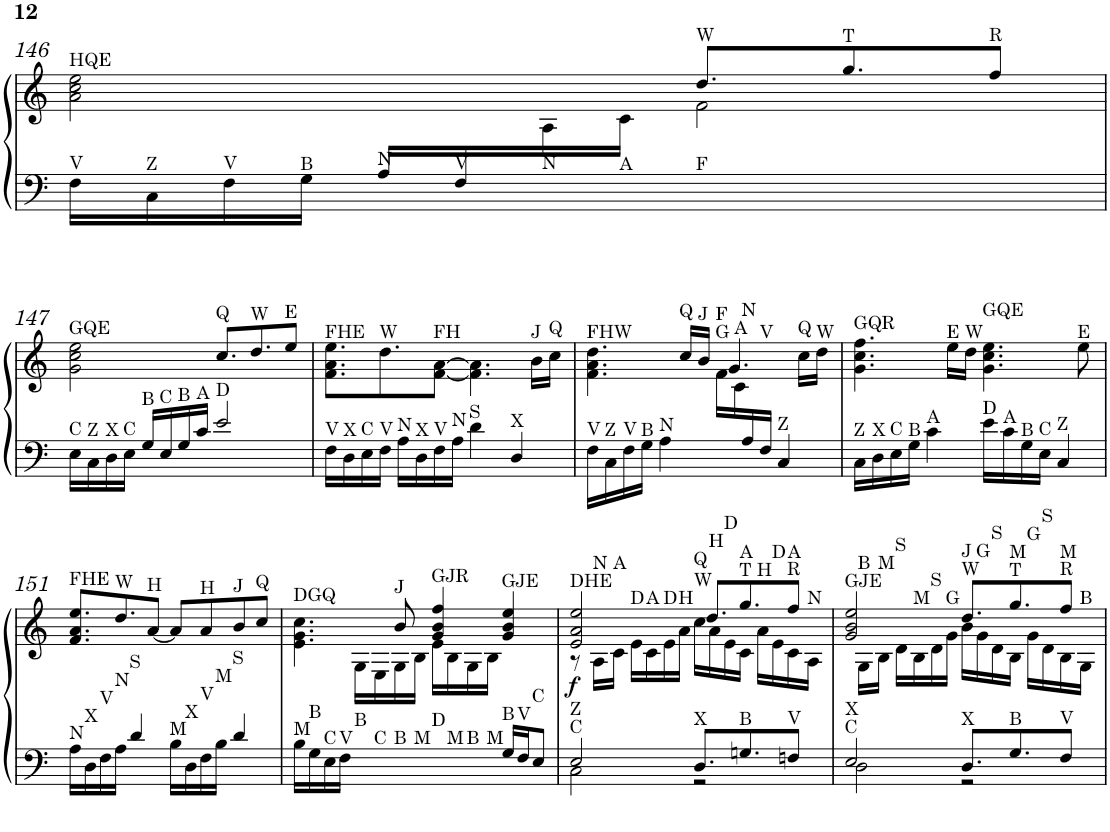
**kern	**kern	**dynam
*part1	*part1	*part1
*staff2	*staff1	*staff1/2
*I"Klavier	*	*
*I'Klav.	*	*
!!LO:PB:g=z
*clefF4	*clefG2	*
*k[]	*k[]	*
*a:	*a:	*
*M4/4	*M4/4	*
=146	=146	=146
*	*^	*
!	!LO:TX:a:t=HQE	!	!
!LO:TX:a:t=V	!	!	!
16F\LL	2a\ 2cc\ 2ee\	4.ryy	.
!LO:TX:a:t=Z	!	!	!
16C\	.	.	.
!LO:TX:a:t=V	!	!	!
16F\	.	.	.
!LO:TX:a:t=B	!	!	!
16G\JJ	.	.	.
!LO:TX:a:t=N	!	!	!
16A/LL	.	.	.
!LO:TX:a:t=V	!	!	!
16F/	.	.	.
!LO:TX:a:t=N	!	!	!
16ryy	.	16A\	.
!LO:TX:a:t=A	!	!	!
16ryy	.	16c\JJ	.
!	!LO:TX:a:t=W	!	!
!LO:TX:a:t=F	!	!	!
2ryy	8.dd/L	2f\	.
!	!LO:TX:a:t=T	!	!
.	8.gg/	.	.
!	!LO:TX:a:t=R	!	!
.	8ff/J	.	.
*	*v	*v	*
!!LO:LB:g=z
=147	=147	=147
!	!LO:TX:a:t=GQE	!
!LO:TX:a:t=C	!	!
16E\LL	2g\ 2cc\ 2ee\	.
!LO:TX:a:t=Z	!	!
16C\	.	.
!LO:TX:a:t=X	!	!
16D\	.	.
!LO:TX:a:t=C	!	!
16E\JJ	.	.
!LO:TX:a:t=B	!	!
16G/LL	.	.
!LO:TX:a:t=C	!	!
16E/	.	.
!LO:TX:a:t=B	!	!
16G/	.	.
!LO:TX:a:t=A	!	!
16c/JJ	.	.
!	!LO:TX:a:t=Q	!
!LO:TX:a:t=D	!	!
2e/	8.cc/L	.
!	!LO:TX:a:t=W	!
.	8.dd/	.
!	!LO:TX:a:t=E	!
.	8ee/J	.
=148	=148	=148
!	!LO:TX:a:t=FHE	!
!LO:TX:a:t=V	!	!
16F\LL	8.f\ 8.a\ 8.ee\L	.
!LO:TX:a:t=X	!	!
16D\	.	.
!LO:TX:a:t=C	!	!
16E\	.	.
!	!LO:TX:a:t=W	!
!LO:TX:a:t=V	!	!
16F\JJ	8.dd\	.
!LO:TX:a:t=N	!	!
16A\LL	.	.
!LO:TX:a:t=X	!	!
16D\	.	.
!	!LO:TX:a:t=FH	!
!LO:TX:a:t=V	!	!
16F\	[<8f\ [>8a\J	.
!LO:TX:a:t=N	!	!
16A\JJ	.	.
!LO:TX:a:t=S	!	!
4d\	4.f\] 4.a\]	.
!LO:TX:a:t=X	!	!
4D/	.	.
!	!LO:TX:a:t=J	!
.	16b\LL	.
!	!LO:TX:a:t=Q	!
.	16cc\JJ	.
=149	=149	=149
*^	*^	*
!	!	!LO:TX:a:t=FHW	!	!
!LO:TX:a:t=V	!	!	!	!
*	*	*	*^	*
8ryy	16F\LL	4.f\ 4.a\ 4.dd\	2ryy	2ryy	.
!	!LO:TX:a:t=Z	!	!	!	!
.	16C\	.	.	.	.
!	!LO:TX:a:t=V	!	!	!	!
.	16F\	.	.	.	.
!	!LO:TX:a:t=B	!	!	!	!
.	16G\JJ	.	.	.	.
!	!LO:TX:a:t=N	!	!	!	!
.	4A\	.	.	.	.
!	!	!LO:TX:a:t=Q	!	!	!
.	.	16cc/LL	.	.	.
!	!	!LO:TX:a:t=J	!	!	!
.	.	16b/JJ	.	.	.
!	!	!LO:TX:a:t=G	!	!	!
!	!	!LO:TX:a:t=F	!	!	!
.	4ryy	4.g/	16f\LL	8.ryy	.
!	!	!	!LO:TX:a:t=A	!	!
.	.	.	16c\	.	.
!	!	!	!LO:TX:a:t=N	!	!
16A/	.	.	8ryy	.	.
!	!	!	!	!LO:TX:a:t=V	!
16F/JJ	.	.	.	4ryy	.
!LO:TX:a:t=Z	!	!	!	!	!
4ryy	4C/	.	4ryy	.	.
!	!	!LO:TX:a:t=Q	!	!	!
.	.	16cc\LL	.	.	.
!	!	!LO:TX:a:t=W	!	!	!
.	.	16dd\JJ	.	16ryy	.
*v	*v	*	*	*	*
=150	=150	=150	=150	=150
!	!LO:TX:a:t=GQR	!	!	!
!LO:TX:a:t=Z	!	!	!	!
*	*v	*v	*v	*
16C\LL	4.g\ 4.cc\ 4.ff\	.
!LO:TX:a:t=X	!	!
16D\	.	.
!LO:TX:a:t=C	!	!
16E\	.	.
!LO:TX:a:t=B	!	!
16G\JJ	.	.
!LO:TX:a:t=A	!	!
4c\	.	.
!	!LO:TX:a:t=E	!
.	16ee\LL	.
!	!LO:TX:a:t=W	!
.	16dd\JJ	.
!	!LO:TX:a:t=GQE	!
!LO:TX:a:t=D	!	!
16e\LL	4.g\ 4.cc\ 4.ee\	.
!LO:TX:a:t=A	!	!
16c\	.	.
!LO:TX:a:t=B	!	!
16G\	.	.
!LO:TX:a:t=C	!	!
16E\JJ	.	.
!LO:TX:a:t=Z	!	!
4C/	.	.
!	!LO:TX:a:t=E	!
.	8ee\	.
!!LO:LB:g=z
=151	=151	=151
!	!LO:TX:a:t=FHE	!
!LO:TX:a:t=N	!	!
16A\LL	8.f/ 8.a/ 8.ee/L	.
!LO:TX:a:t=X	!	!
16D\	.	.
!LO:TX:a:t=V	!	!
16F\	.	.
!	!LO:TX:a:t=W	!
!LO:TX:a:t=N	!	!
16A\JJ	8.dd/	.
!LO:TX:a:t=S	!	!
4d/	.	.
!	!LO:TX:a:t=H	!
.	[<8a/J	.
!LO:TX:a:t=M	!	!
16B\LL	8a/L]	.
!LO:TX:a:t=X	!	!
16D\	.	.
!	!LO:TX:a:t=H	!
!LO:TX:a:t=V	!	!
16F\	8a/	.
!LO:TX:a:t=M	!	!
16B\JJ	.	.
!	!LO:TX:a:t=J	!
!LO:TX:a:t=S	!	!
4d/	8b/	.
!	!LO:TX:a:t=Q	!
.	8cc/J	.
=152	=152	=152
*	*^	*
!	!LO:TX:a:t=DGQ	!	!
!LO:TX:a:t=M	!	!	!
16B\LL	4.e\ 4.g\ 4.cc\	4ryy	.
!LO:TX:a:t=B	!	!	!
16G\	.	.	.
!LO:TX:a:t=C	!	!	!
16E\	.	.	.
!LO:TX:a:t=V	!	!	!
16F\JJ	.	.	.
!LO:TX:a:t=B	!	!	!
16ryy	.	16G\LL	.
!LO:TX:a:t=C	!	!	!
16ryy	.	16E\	.
!	!LO:TX:a:t=J	!	!
!LO:TX:a:t=B	!	!	!
16ryy	8b/	16G\	.
!LO:TX:a:t=M	!	!	!
16ryy	.	16B\JJ	.
!	!LO:TX:a:t=GJR	!	!
!LO:TX:a:t=D	!	!	!
16ryy	4g/ 4b/ 4ff/	16e\LL	.
!LO:TX:a:t=M	!	!	!
16ryy	.	16B\	.
!LO:TX:a:t=B	!	!	!
16ryy	.	16G\	.
!LO:TX:a:t=M	!	!	!
16ryy	.	16B\JJ	.
!	!LO:TX:a:t=GJE	!	!
!LO:TX:a:t=B	!	!	!
16G/LL	4g/ 4b/ 4ee/	4ryy	.
!LO:TX:a:t=V	!	!	!
16F/J	.	.	.
!LO:TX:a:t=C	!	!	!
8E/J	.	.	.
=153	=153	=153	=153
*^	*	*	*
!	!	!LO:TX:a:t=DHE	!	!
!LO:TX:a:t=C	!	!	!	!
!LO:TX:a:t=Z	!	!	!	!
!	!	!	!	!LO:DY:b
2E/	2C\	2e/ 2a/ 2ee/	8r	f
!	!	!	!LO:TX:a:t=N	!
.	.	.	16A\LL	.
!	!	!	!LO:TX:a:t=A	!
.	.	.	16c\JJ	.
!	!	!	!LO:TX:a:t=D	!
.	.	.	16e\LL	.
!	!	!	!LO:TX:a:t=A	!
.	.	.	16c\	.
!	!	!	!LO:TX:a:t=D	!
.	.	.	16e\	.
!	!	!	!LO:TX:a:t=H	!
.	.	.	16a\JJ	.
!	!	!LO:TX:a:t=W	!	!
!	!	!LO:TX:a:t=Q	!	!
!LO:TX:a:t=X	!	!	!	!
8.D/L	2r	8.dd/L	16cc\LL	.
!	!	!	!LO:TX:a:t=H	!
.	.	.	16a\	.
!	!	!	!LO:TX:a:t=D	!
.	.	.	16e\	.
!	!	!LO:TX:a:t=T	!	!
!	!	!LO:TX:a:t=A	!	!
!LO:TX:a:t=B	!	!	!	!
8.Gn/	.	8.gg/	16c\JJ	.
!	!	!	!LO:TX:a:t=H	!
.	.	.	16a\LL	.
!	!	!	!LO:TX:a:t=D	!
.	.	.	16e\	.
!	!	!LO:TX:a:t=R	!	!
!	!	!LO:TX:a:t=A	!	!
!LO:TX:a:t=V	!	!	!	!
8Fn/J	.	8ff/J	16c\	.
!	!	!	!LO:TX:a:t=N	!
.	.	.	16A\JJ	.
=154	=154	=154	=154	=154
!	!	!LO:TX:a:t=GJE	!	!
!LO:TX:a:t=C	!	!	!	!
!LO:TX:a:t=X	!	!	!	!
2E/	2D\	2g/ 2b/ 2ee/	8ryy	.
!	!	!	!LO:TX:a:t=B	!
.	.	.	16G\LL	.
!	!	!	!LO:TX:a:t=M	!
.	.	.	16B\JJ	.
!	!	!	!LO:TX:a:t=S	!
.	.	.	16d\LL	.
!	!	!	!LO:TX:a:t=M	!
.	.	.	16B\	.
!	!	!	!LO:TX:a:t=S	!
.	.	.	16d\	.
!	!	!	!LO:TX:a:t=G	!
.	.	.	16g\JJ	.
!	!	!LO:TX:a:t=W	!	!
!	!	!LO:TX:a:t=J	!	!
!LO:TX:a:t=X	!	!	!	!
8.D/L	2r	8.dd/L	16b\LL	.
!	!	!	!LO:TX:a:t=G	!
.	.	.	16g\	.
!	!	!	!LO:TX:a:t=S	!
.	.	.	16d\	.
!	!	!LO:TX:a:t=T	!	!
!	!	!LO:TX:a:t=M	!	!
!LO:TX:a:t=B	!	!	!	!
8.G/	.	8.gg/	16B\JJ	.
!	!	!	!LO:TX:a:t=G	!
.	.	.	16g\LL	.
!	!	!	!LO:TX:a:t=S	!
.	.	.	16d\	.
!	!	!LO:TX:a:t=R	!	!
!	!	!LO:TX:a:t=M	!	!
!LO:TX:a:t=V	!	!	!	!
8F/J	.	8ff/J	16B\	.
!	!	!	!LO:TX:a:t=B	!
.	.	.	16G\JJ	.
*v	*v	*	*	*
*	*v	*v	*
=	=	=
*-	*-	*-
